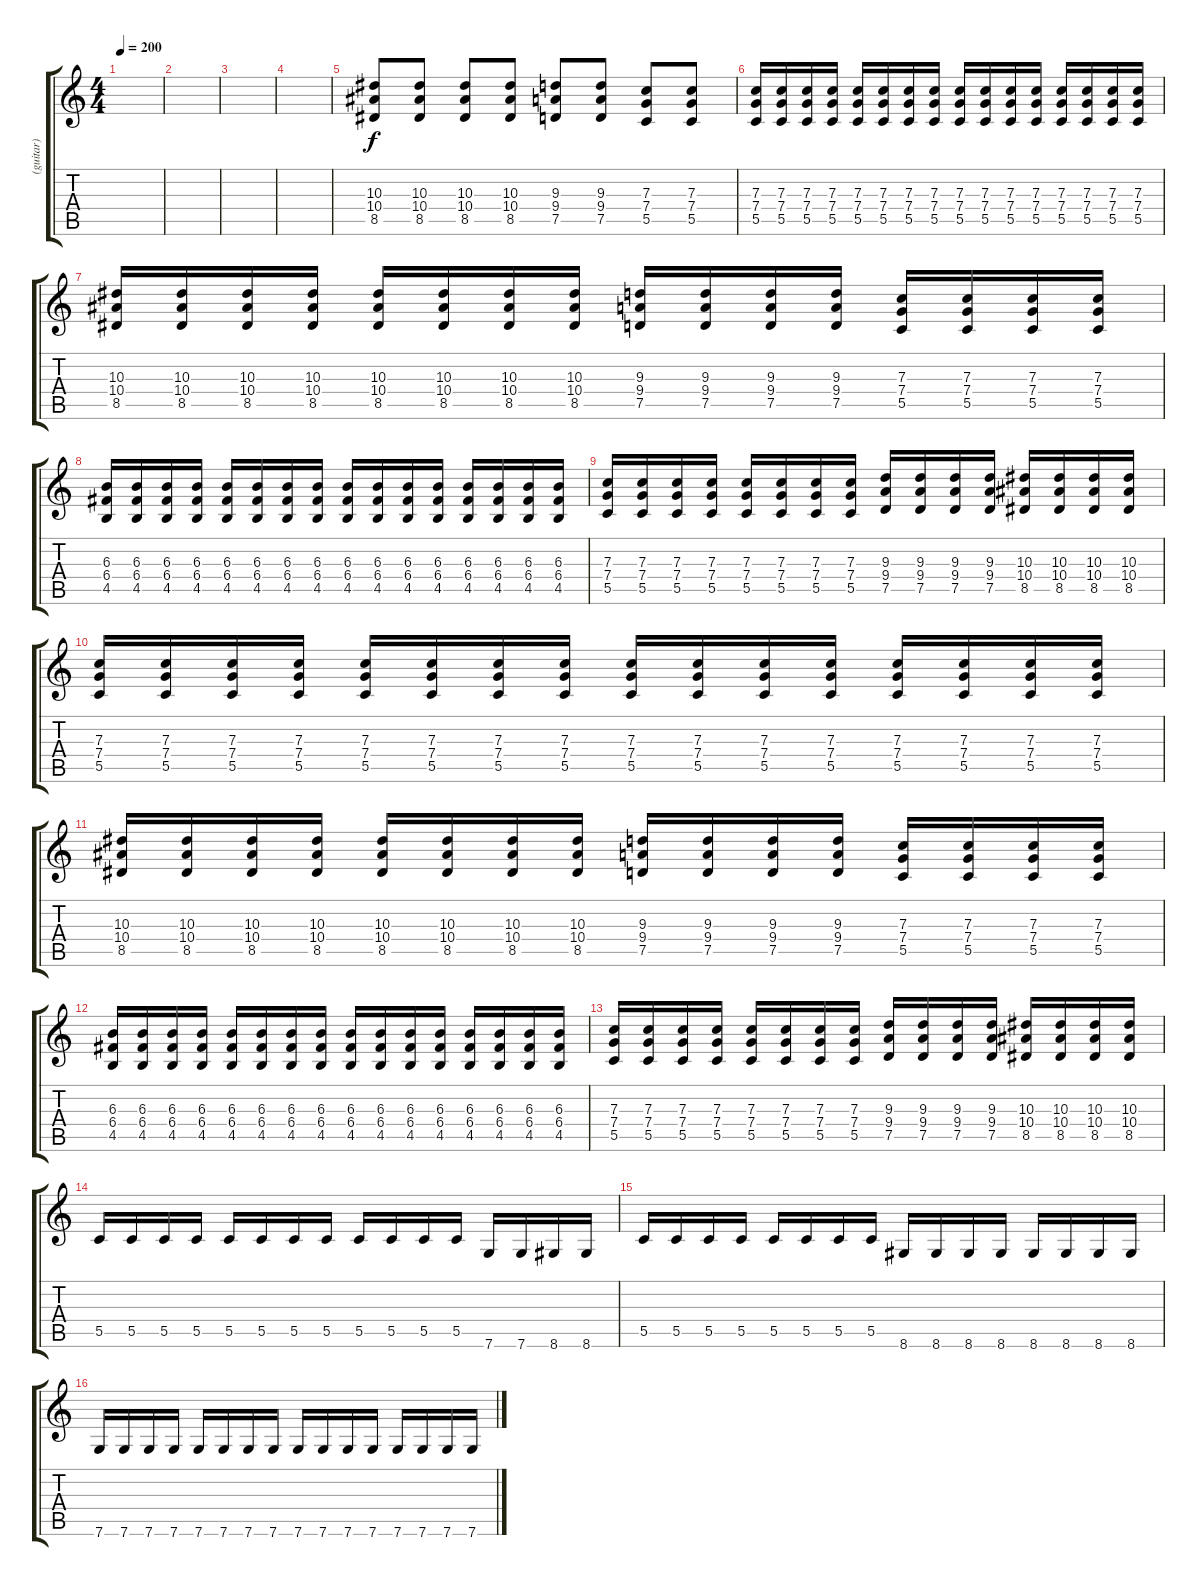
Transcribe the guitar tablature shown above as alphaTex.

\track ("(guitar)" "(guitar)") {instrument distortionguitar}
\staff {score tabs}
\tuning (D4 A3 F3 C3 G2 C2) {hide}
\ts (4 4)
\tempo 200
\clef g2
\ks c
|
|
|
|
(10.3 10.4 8.5).8 (10.3 10.4 8.5).8 (10.3 10.4 8.5).8 (10.3 10.4 8.5).8 (9.3 9.4 7.5).8 (9.3 9.4 7.5).8 (7.3 7.4 5.5).8 (7.3 7.4 5.5).8 |
(7.3 7.4 5.5).16 (7.3 7.4 5.5).16 (7.3 7.4 5.5).16 (7.3 7.4 5.5).16 (7.3 7.4 5.5).16 (7.3 7.4 5.5).16 (7.3 7.4 5.5).16 (7.3 7.4 5.5).16 (7.3 7.4 5.5).16 (7.3 7.4 5.5).16 (7.3 7.4 5.5).16 (7.3 7.4 5.5).16 (7.3 7.4 5.5).16 (7.3 7.4 5.5).16 (7.3 7.4 5.5).16 (7.3 7.4 5.5).16 |
(10.3 10.4 8.5).16 (10.3 10.4 8.5).16 (10.3 10.4 8.5).16 (10.3 10.4 8.5).16 (10.3 10.4 8.5).16 (10.3 10.4 8.5).16 (10.3 10.4 8.5).16 (10.3 10.4 8.5).16 (9.3 9.4 7.5).16 (9.3 9.4 7.5).16 (9.3 9.4 7.5).16 (9.3 9.4 7.5).16 (7.3 7.4 5.5).16 (7.3 7.4 5.5).16 (7.3 7.4 5.5).16 (7.3 7.4 5.5).16 |
(6.3 6.4 4.5).16 (6.3 6.4 4.5).16 (6.3 6.4 4.5).16 (6.3 6.4 4.5).16 (6.3 6.4 4.5).16 (6.3 6.4 4.5).16 (6.3 6.4 4.5).16 (6.3 6.4 4.5).16 (6.3 6.4 4.5).16 (6.3 6.4 4.5).16 (6.3 6.4 4.5).16 (6.3 6.4 4.5).16 (6.3 6.4 4.5).16 (6.3 6.4 4.5).16 (6.3 6.4 4.5).16 (6.3 6.4 4.5).16 |
(7.3 7.4 5.5).16 (7.3 7.4 5.5).16 (7.3 7.4 5.5).16 (7.3 7.4 5.5).16 (7.3 7.4 5.5).16 (7.3 7.4 5.5).16 (7.3 7.4 5.5).16 (7.3 7.4 5.5).16 (9.3 9.4 7.5).16 (9.3 9.4 7.5).16 (9.3 9.4 7.5).16 (9.3 9.4 7.5).16 (10.3 10.4 8.5).16 (10.3 10.4 8.5).16 (10.3 10.4 8.5).16 (10.3 10.4 8.5).16 |
(7.3 7.4 5.5).16 (7.3 7.4 5.5).16 (7.3 7.4 5.5).16 (7.3 7.4 5.5).16 (7.3 7.4 5.5).16 (7.3 7.4 5.5).16 (7.3 7.4 5.5).16 (7.3 7.4 5.5).16 (7.3 7.4 5.5).16 (7.3 7.4 5.5).16 (7.3 7.4 5.5).16 (7.3 7.4 5.5).16 (7.3 7.4 5.5).16 (7.3 7.4 5.5).16 (7.3 7.4 5.5).16 (7.3 7.4 5.5).16 |
(10.3 10.4 8.5).16 (10.3 10.4 8.5).16 (10.3 10.4 8.5).16 (10.3 10.4 8.5).16 (10.3 10.4 8.5).16 (10.3 10.4 8.5).16 (10.3 10.4 8.5).16 (10.3 10.4 8.5).16 (9.3 9.4 7.5).16 (9.3 9.4 7.5).16 (9.3 9.4 7.5).16 (9.3 9.4 7.5).16 (7.3 7.4 5.5).16 (7.3 7.4 5.5).16 (7.3 7.4 5.5).16 (7.3 7.4 5.5).16 |
(6.3 6.4 4.5).16 (6.3 6.4 4.5).16 (6.3 6.4 4.5).16 (6.3 6.4 4.5).16 (6.3 6.4 4.5).16 (6.3 6.4 4.5).16 (6.3 6.4 4.5).16 (6.3 6.4 4.5).16 (6.3 6.4 4.5).16 (6.3 6.4 4.5).16 (6.3 6.4 4.5).16 (6.3 6.4 4.5).16 (6.3 6.4 4.5).16 (6.3 6.4 4.5).16 (6.3 6.4 4.5).16 (6.3 6.4 4.5).16 |
(7.3 7.4 5.5).16 (7.3 7.4 5.5).16 (7.3 7.4 5.5).16 (7.3 7.4 5.5).16 (7.3 7.4 5.5).16 (7.3 7.4 5.5).16 (7.3 7.4 5.5).16 (7.3 7.4 5.5).16 (9.3 9.4 7.5).16 (9.3 9.4 7.5).16 (9.3 9.4 7.5).16 (9.3 9.4 7.5).16 (10.3 10.4 8.5).16 (10.3 10.4 8.5).16 (10.3 10.4 8.5).16 (10.3 10.4 8.5).16 |
5.5.16 5.5.16 5.5.16 5.5.16 5.5.16 5.5.16 5.5.16 5.5.16 5.5.16 5.5.16 5.5.16 5.5.16 7.6.16 7.6.16 8.6.16 8.6.16 |
5.5.16 5.5.16 5.5.16 5.5.16 5.5.16 5.5.16 5.5.16 5.5.16 8.6.16 8.6.16 8.6.16 8.6.16 8.6.16 8.6.16 8.6.16 8.6.16 |
7.6.16 7.6.16 7.6.16 7.6.16 7.6.16 7.6.16 7.6.16 7.6.16 7.6.16 7.6.16 7.6.16 7.6.16 7.6.16 7.6.16 7.6.16 7.6.16
